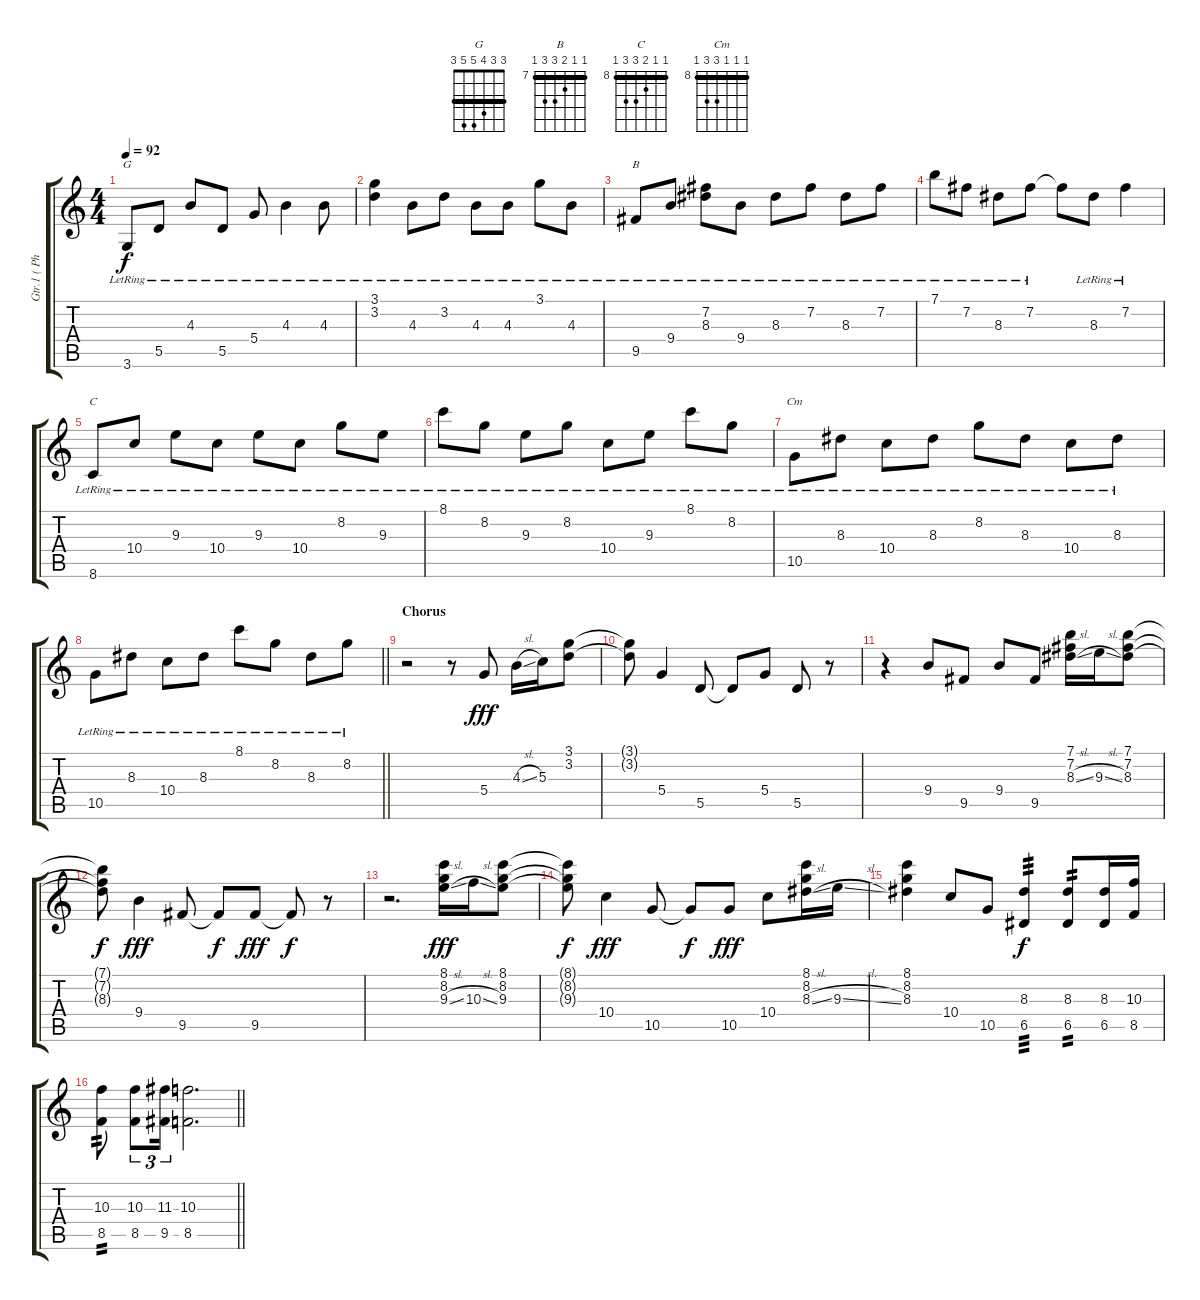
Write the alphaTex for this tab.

\track ("Gtr.1 ( Phillip Selway )" "Gtr.1 ( Ph") {instrument electricguitarclean}
\staff {score tabs}
\tuning (E4 B3 G3 D3 A2 E2) {hide}
\chord ("G" 3 3 4 5 5 3) {barre 3}
\chord ("B" 7 7 8 9 9 7) {firstfret 7 barre 7}
\chord ("C" 8 8 9 10 10 8) {firstfret 8 barre 8}
\chord ("Cm" 8 8 8 10 10 8) {firstfret 8 barre 8}
\ts (4 4)
\tempo 92
\clef g2
\ks c
3.6{lr}.8{ch "G" dy f} 5.5{lr}.8 4.3{lr}.8 5.5{lr}.8 5.4{lr}.8 4.3{lr}.4 4.3{lr}.8 |
(3.1{lr} 3.2{lr}).4 4.3{lr}.8 3.2{lr}.8 4.3{lr}.8 4.3{lr}.8 3.1{lr}.8 4.3{lr}.8 |
9.5{lr}.8{ch "B"} 9.4{lr}.8 (7.2{lr} 8.3{lr}).8 9.4{lr}.8 8.3{lr}.8 7.2{lr}.8 8.3{lr}.8 7.2{lr}.8 |
7.1{lr}.8 7.2{lr}.8 8.3{lr}.8 7.2{lr}.8 7.2{t}.8 8.3{lr}.8 7.2{lr}.4 |
8.6{lr}.8{ch "C"} 10.4{lr}.8 9.3{lr}.8 10.4{lr}.8 9.3{lr}.8 10.4{lr}.8 8.2{lr}.8 9.3{lr}.8 |
8.1{lr}.8 8.2{lr}.8 9.3{lr}.8 8.2{lr}.8 10.4{lr}.8 9.3{lr}.8 8.1{lr}.8 8.2{lr}.8 |
10.5{lr}.8{ch "Cm"} 8.3{lr}.8 10.4{lr}.8 8.3{lr}.8 8.2{lr}.8 8.3{lr}.8 10.4{lr}.8 8.3{lr}.8 |
\barLineRight lightlight
10.5{lr}.8 8.3{lr}.8 10.4{lr}.8 8.3{lr}.8 8.1{lr}.8 8.2{lr}.8 8.3{lr}.8 8.2{lr}.8 |
\section ("" "Chorus")
r.2 r.8 5.4.8{dy fff} 4.3{sl}.16 5.3.16 (3.1 3.2).8 |
(3.1{t} 3.2{t}).8 5.4.4 5.5.8 5.5{t}.8 5.4.8 5.5.8 r.8 |
r.4 9.4.8 9.5.8 9.4.8 9.5.8 (7.1 7.2 8.3{sl}).16 9.3{sl}.16 (7.1 7.2 8.3).8 |
(7.1{t} 7.2{t} 8.3{t}).8{dy f} 9.4.4{dy fff} 9.5.8 9.5{t}.8{dy f} 9.5.8{dy fff} 9.5{t}.8{dy f} r.8 |
r.2{d} (8.1 8.2 9.3{sl}).16{dy fff} 10.3{sl}.16 (8.1 8.2 9.3).8 |
(8.1{t} 8.2{t} 9.3{t}).8{dy f} 10.4.4{dy fff} 10.5.8 10.5{t}.8{dy f} 10.5.8{dy fff} 10.4.8 (8.1 8.2 8.3{sl}).16 9.3{sl}.16 |
(8.1 8.2 8.3).4 10.4.8 10.5.8 (8.3 6.5).4{tp 3 dy f} (8.3 6.5).8{tp 2} (8.3 6.5).16 (10.3 8.5).16 |
\barLineRight lightlight
(10.3 8.5).8{tp 2} (10.3 8.5).8{tu (3 2)} (11.3 9.5).16{tu (3 2)} (10.3 8.5).2{d}
